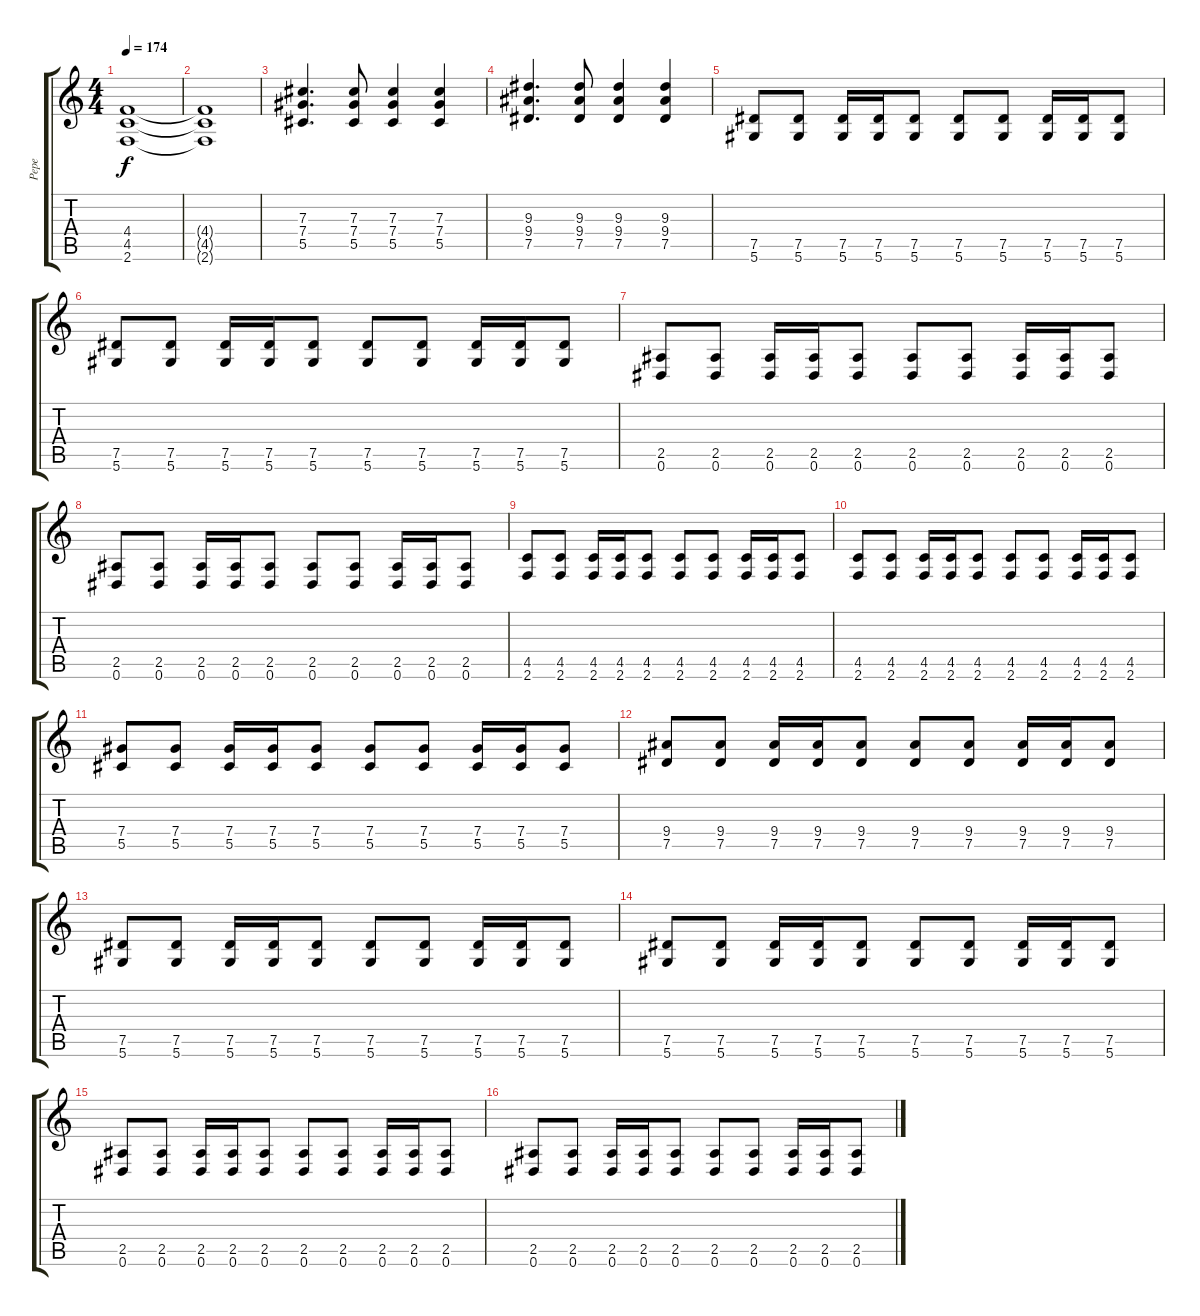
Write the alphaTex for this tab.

\track ("Pepe" "Pepe") {instrument distortionguitar}
\staff {score tabs}
\tuning (Eb4 Bb3 Gb3 Db3 Ab2 Eb2) {hide}
\ts (4 4)
\tempo 174
\clef g2
\ks c
(4.4 4.5 2.6).1{dy f} |
(4.4{t} 4.5{t} 2.6{t}).1 |
(7.3 7.4 5.5).4{d} (7.3 7.4 5.5).8 (7.3 7.4 5.5).4 (7.3 7.4 5.5).4 |
(9.3 9.4 7.5).4{d} (9.3 9.4 7.5).8 (9.3 9.4 7.5).4 (9.3 9.4 7.5).4 |
(7.5 5.6).8{volume 16} (7.5 5.6).8 (7.5 5.6).16 (7.5 5.6).16 (7.5 5.6).8 (7.5 5.6).8 (7.5 5.6).8 (7.5 5.6).16 (7.5 5.6).16 (7.5 5.6).8 |
(7.5 5.6).8 (7.5 5.6).8 (7.5 5.6).16 (7.5 5.6).16 (7.5 5.6).8 (7.5 5.6).8 (7.5 5.6).8 (7.5 5.6).16 (7.5 5.6).16 (7.5 5.6).8 |
(2.5 0.6).8 (2.5 0.6).8 (2.5 0.6).16 (2.5 0.6).16 (2.5 0.6).8 (2.5 0.6).8 (2.5 0.6).8 (2.5 0.6).16 (2.5 0.6).16 (2.5 0.6).8 |
(2.5 0.6).8 (2.5 0.6).8 (2.5 0.6).16 (2.5 0.6).16 (2.5 0.6).8 (2.5 0.6).8 (2.5 0.6).8 (2.5 0.6).16 (2.5 0.6).16 (2.5 0.6).8 |
(4.5 2.6).8 (4.5 2.6).8 (4.5 2.6).16 (4.5 2.6).16 (4.5 2.6).8 (4.5 2.6).8 (4.5 2.6).8 (4.5 2.6).16 (4.5 2.6).16 (4.5 2.6).8 |
(4.5 2.6).8 (4.5 2.6).8 (4.5 2.6).16 (4.5 2.6).16 (4.5 2.6).8 (4.5 2.6).8 (4.5 2.6).8 (4.5 2.6).16 (4.5 2.6).16 (4.5 2.6).8 |
(7.4 5.5).8{volume 12} (7.4 5.5).8 (7.4 5.5).16 (7.4 5.5).16 (7.4 5.5).8 (7.4 5.5).8 (7.4 5.5).8 (7.4 5.5).16 (7.4 5.5).16 (7.4 5.5).8 |
(9.4 7.5).8 (9.4 7.5).8 (9.4 7.5).16 (9.4 7.5).16 (9.4 7.5).8 (9.4 7.5).8 (9.4 7.5).8 (9.4 7.5).16 (9.4 7.5).16 (9.4 7.5).8 |
(7.5 5.6).8{volume 16} (7.5 5.6).8 (7.5 5.6).16 (7.5 5.6).16 (7.5 5.6).8 (7.5 5.6).8 (7.5 5.6).8 (7.5 5.6).16 (7.5 5.6).16 (7.5 5.6).8 |
(7.5 5.6).8 (7.5 5.6).8 (7.5 5.6).16 (7.5 5.6).16 (7.5 5.6).8 (7.5 5.6).8 (7.5 5.6).8 (7.5 5.6).16 (7.5 5.6).16 (7.5 5.6).8 |
(2.5 0.6).8 (2.5 0.6).8 (2.5 0.6).16 (2.5 0.6).16 (2.5 0.6).8 (2.5 0.6).8 (2.5 0.6).8 (2.5 0.6).16 (2.5 0.6).16 (2.5 0.6).8 |
(2.5 0.6).8 (2.5 0.6).8 (2.5 0.6).16 (2.5 0.6).16 (2.5 0.6).8 (2.5 0.6).8 (2.5 0.6).8 (2.5 0.6).16 (2.5 0.6).16 (2.5 0.6).8
